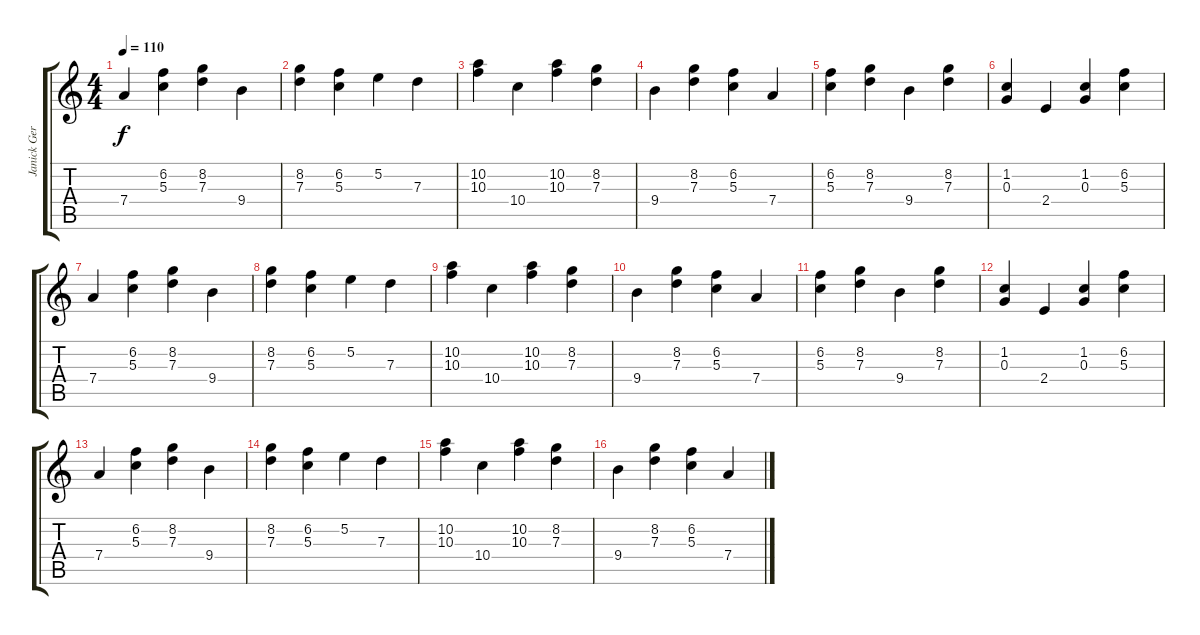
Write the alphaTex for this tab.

\track ("Janick Gers" "Janick Ger") {instrument acousticguitarsteel}
\staff {score tabs}
\tuning (E4 B3 G3 D3 A2 E2) {hide}
\ts (4 4)
\tempo 110
\clef g2
\ks c
7.4.4{dy f} (6.2 5.3).4 (8.2 7.3).4 9.4.4 |
(8.2 7.3).4 (6.2 5.3).4 5.2.4 7.3.4 |
(10.2 10.3).4 10.4.4 (10.2 10.3).4 (8.2 7.3).4 |
9.4.4 (8.2 7.3).4 (6.2 5.3).4 7.4.4 |
(6.2 5.3).4 (8.2 7.3).4 9.4.4 (8.2 7.3).4 |
(1.2 0.3).4 2.4.4 (1.2 0.3).4 (6.2 5.3).4 |
7.4.4 (6.2 5.3).4 (8.2 7.3).4 9.4.4 |
(8.2 7.3).4 (6.2 5.3).4 5.2.4 7.3.4 |
(10.2 10.3).4 10.4.4 (10.2 10.3).4 (8.2 7.3).4 |
9.4.4 (8.2 7.3).4 (6.2 5.3).4 7.4.4 |
(6.2 5.3).4 (8.2 7.3).4 9.4.4 (8.2 7.3).4 |
(1.2 0.3).4 2.4.4 (1.2 0.3).4 (6.2 5.3).4 |
7.4.4 (6.2 5.3).4 (8.2 7.3).4 9.4.4 |
(8.2 7.3).4 (6.2 5.3).4 5.2.4 7.3.4 |
(10.2 10.3).4 10.4.4 (10.2 10.3).4 (8.2 7.3).4 |
9.4.4 (8.2 7.3).4 (6.2 5.3).4 7.4.4
